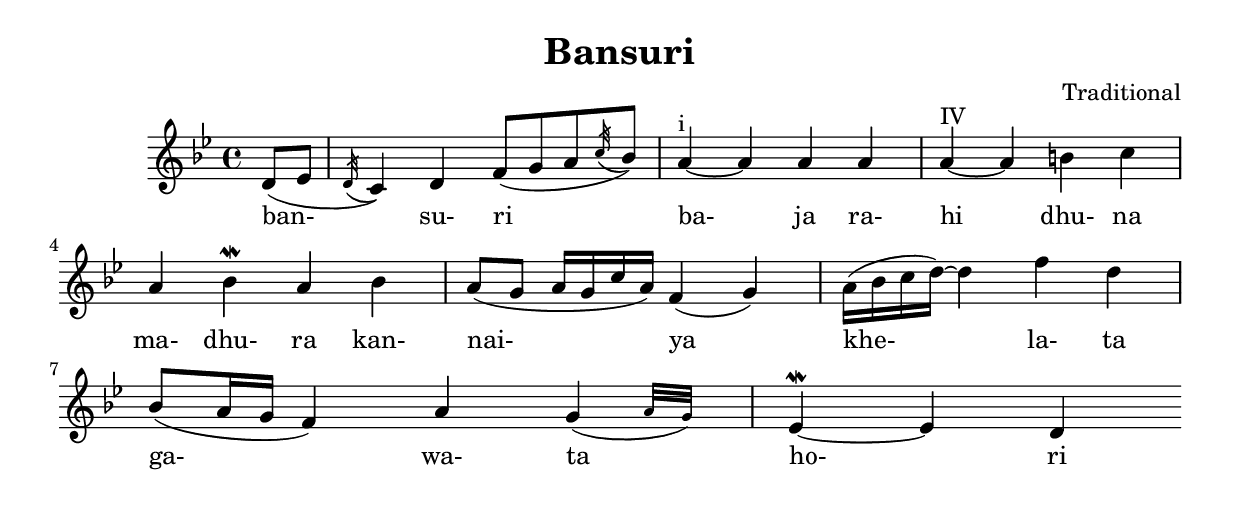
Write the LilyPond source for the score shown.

#(ly:set-option 'midi-extension "mid")
\version "2.12.3"
\include "english.ly"
\header{ title = "Bansuri" composer = "Traditional" }
\include "english.ly"
%{
Rag:Bhairavi
Tal:Tintal
Title:Bansuri
Author:Traditional
Source:AAK
Mode: phrygian
Filename: bansuri.sargam
Time: 4/4
Key: d

          S                    i            IV         * 
           3            n      +            2         DSnDn
1)|: (Sr | n) S   (gm <P d)> | P - P  P   | P - D    n     |
           *
      ban-    su-  ri          ba- ja ra-   hi  dhu- na

  0  ~                3           mgm        +  *     *  *   
| P  d   P    d    | (Pm   PmnP)    (g m) | (PdnS) -- g  S |
  ma-dhu-ra   kan-    nai-           ya      khe-     la-ta

   2               0     
                Pm ~
| (d-Pm  g) P  m | r - S :|
   ga-      wa-ta  ho- ri
  
%}
melody = {
\clef treble
\key c \phrygian
\time 4/4
\autoBeamOn  
\partial 4*1  \bar "|:"  c'8( df'8 \bar "|"  \acciaccatura {c'32}bf4) c'4 ef'8( f'8 g'8 \acciaccatura {bf'32}af'8) \bar "|"  g'4~^"i" g'4 g'4 g'4 \bar "|"  g'4~^"IV" g'4 a'4 bf'4 \bar "|"  \break
 \bar "|"  g'4 af'4\mordent g'4 af'4 \bar "|"  g'8( f'8 g'16 f'16 bf'16 g'16) ef'4( f'4) \bar "|"  g'16( af'16 bf'16 c''16~) c''4 ef''4 c''4 \bar "|"  \break
 \bar "|"  af'8( g'16 f'16 ef'4) g'4 \afterGrace f'4( { g'32[ f'32]) } \bar "|"  \partial 4*3  df'4~\mordent df'4 c'4 \bar ":|"  \break

}

text = \lyricmode {
ban- su- ri ba- ja ra- hi dhu- na ma- dhu- ra kan- nai- ya khe- la- ta ga- wa- ta ho- ri
}

\score{
\transpose c' d'
<<
\new Voice = "one" {
  \melody
}
\new Lyrics \lyricsto "one" \text
>>
\layout { }
\midi { }
}
